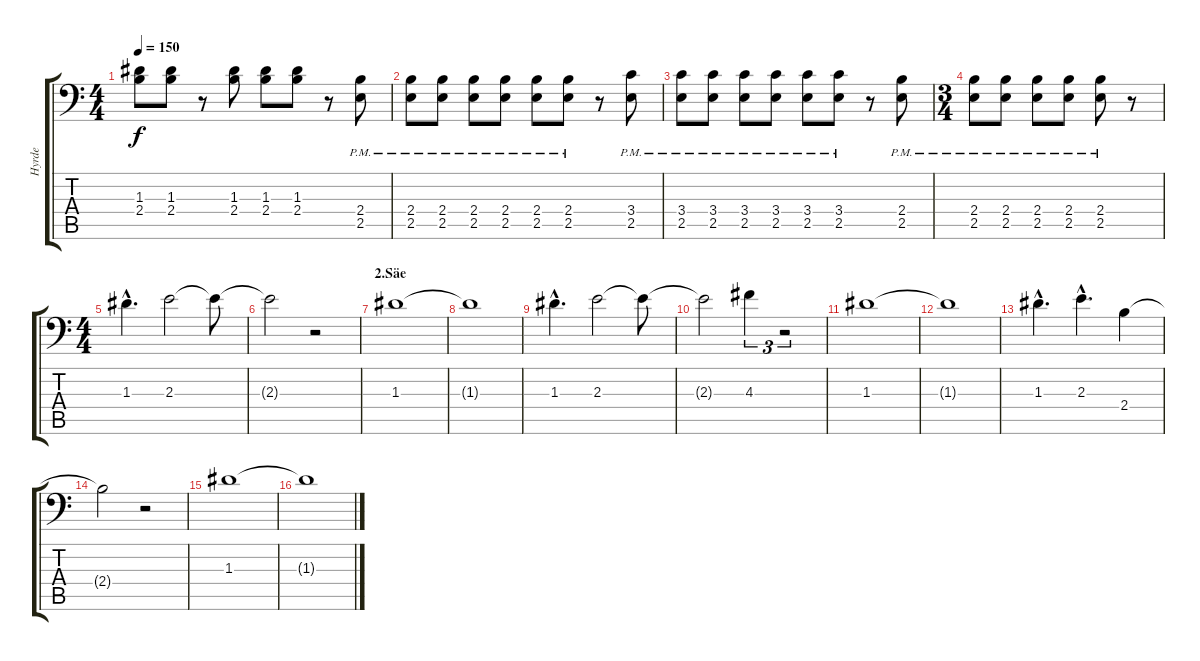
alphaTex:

\track ("Hyrde" "Hyrde") {instrument distortionguitar}
\staff {score tabs}
\tuning (B3 G3 D3 A2 D2 A1) {hide}
\ts (4 4)
\tempo 150
\clef f4
\ks c
(1.3 2.4).8{dy f} (1.3 2.4).8 r.8 (1.3 2.4).8 (1.3 2.4).8 (1.3 2.4).8 r.8 (2.4{pm} 2.5{pm}).8 |
(2.4{pm} 2.5{pm}).8 (2.4{pm} 2.5{pm}).8 (2.4{pm} 2.5{pm}).8 (2.4{pm} 2.5{pm}).8 (2.4{pm} 2.5{pm}).8 (2.4{pm} 2.5{pm}).8 r.8 (3.4{pm} 2.5{pm}).8 |
(3.4{pm} 2.5{pm}).8 (3.4{pm} 2.5{pm}).8 (3.4{pm} 2.5{pm}).8 (3.4{pm} 2.5{pm}).8 (3.4{pm} 2.5{pm}).8 (3.4{pm} 2.5{pm}).8 r.8 (2.4{pm} 2.5{pm}).8 |
\ts (3 4)
(2.4{pm} 2.5{pm}).8 (2.4{pm} 2.5{pm}).8 (2.4{pm} 2.5{pm}).8 (2.4{pm} 2.5{pm}).8 (2.4{pm} 2.5{pm}).8 r.8 |
\ts (4 4)
1.3{hac}.4{d} 2.3.2 2.3{t}.8 |
2.3{t}.2 r.2 |
\section ("" "2.Säe")
1.3.1 |
1.3{t}.1 |
1.3{hac}.4{d} 2.3.2 2.3{t}.8 |
2.3{t}.2 4.3.4{tu (3 2)} r.2{tu (3 2)} |
1.3.1 |
1.3{t}.1 |
1.3{hac}.4{d} 2.3{hac}.4{d} 2.4.4 |
2.4{t}.2 r.2 |
1.3.1 |
1.3{t}.1
